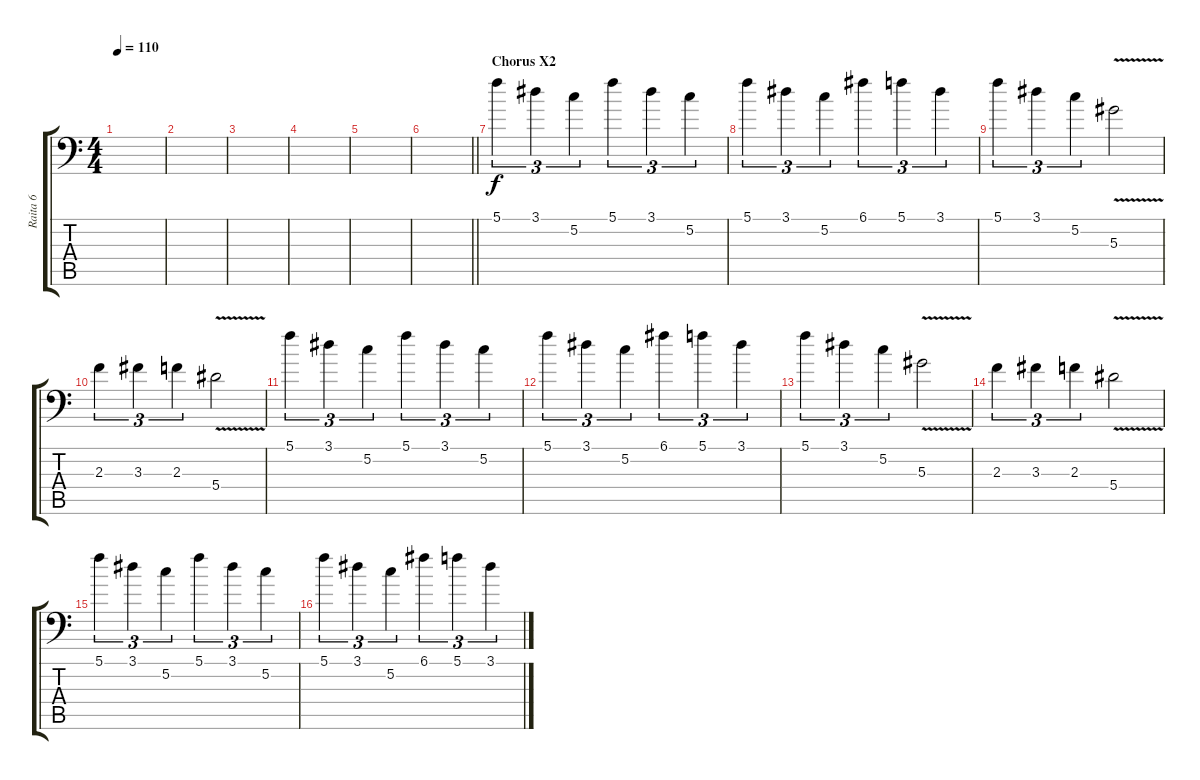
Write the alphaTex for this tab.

\track ("Raita 6" "Raita 6") {instrument distortionguitar}
\staff {score tabs}
\tuning (C4 G3 Eb3 Bb2 F2 Bb1) {hide}
\ts (4 4)
\tempo 110
\clef f4
\ks c
|
|
|
|
|
\barLineRight lightlight
|
\section ("" "Chorus X2")
5.1.4{tu (3 2) balance 13 instrument distortionguitar} 3.1.4{tu (3 2)} 5.2.4{tu (3 2)} 5.1.4{tu (3 2)} 3.1.4{tu (3 2)} 5.2.4{tu (3 2)} |
5.1.4{tu (3 2)} 3.1.4{tu (3 2)} 5.2.4{tu (3 2)} 6.1.4{tu (3 2)} 5.1.4{tu (3 2)} 3.1.4{tu (3 2)} |
5.1.4{tu (3 2)} 3.1.4{tu (3 2)} 5.2.4{tu (3 2)} 5.3{v}.2 |
2.3.4{tu (3 2)} 3.3.4{tu (3 2)} 2.3.4{tu (3 2)} 5.4{v}.2 |
5.1.4{tu (3 2)} 3.1.4{tu (3 2)} 5.2.4{tu (3 2)} 5.1.4{tu (3 2)} 3.1.4{tu (3 2)} 5.2.4{tu (3 2)} |
5.1.4{tu (3 2)} 3.1.4{tu (3 2)} 5.2.4{tu (3 2)} 6.1.4{tu (3 2)} 5.1.4{tu (3 2)} 3.1.4{tu (3 2)} |
5.1.4{tu (3 2)} 3.1.4{tu (3 2)} 5.2.4{tu (3 2)} 5.3{v}.2 |
2.3.4{tu (3 2)} 3.3.4{tu (3 2)} 2.3.4{tu (3 2)} 5.4{v}.2 |
5.1.4{tu (3 2)} 3.1.4{tu (3 2)} 5.2.4{tu (3 2)} 5.1.4{tu (3 2)} 3.1.4{tu (3 2)} 5.2.4{tu (3 2)} |
5.1.4{tu (3 2)} 3.1.4{tu (3 2)} 5.2.4{tu (3 2)} 6.1.4{tu (3 2)} 5.1.4{tu (3 2)} 3.1.4{tu (3 2)}
